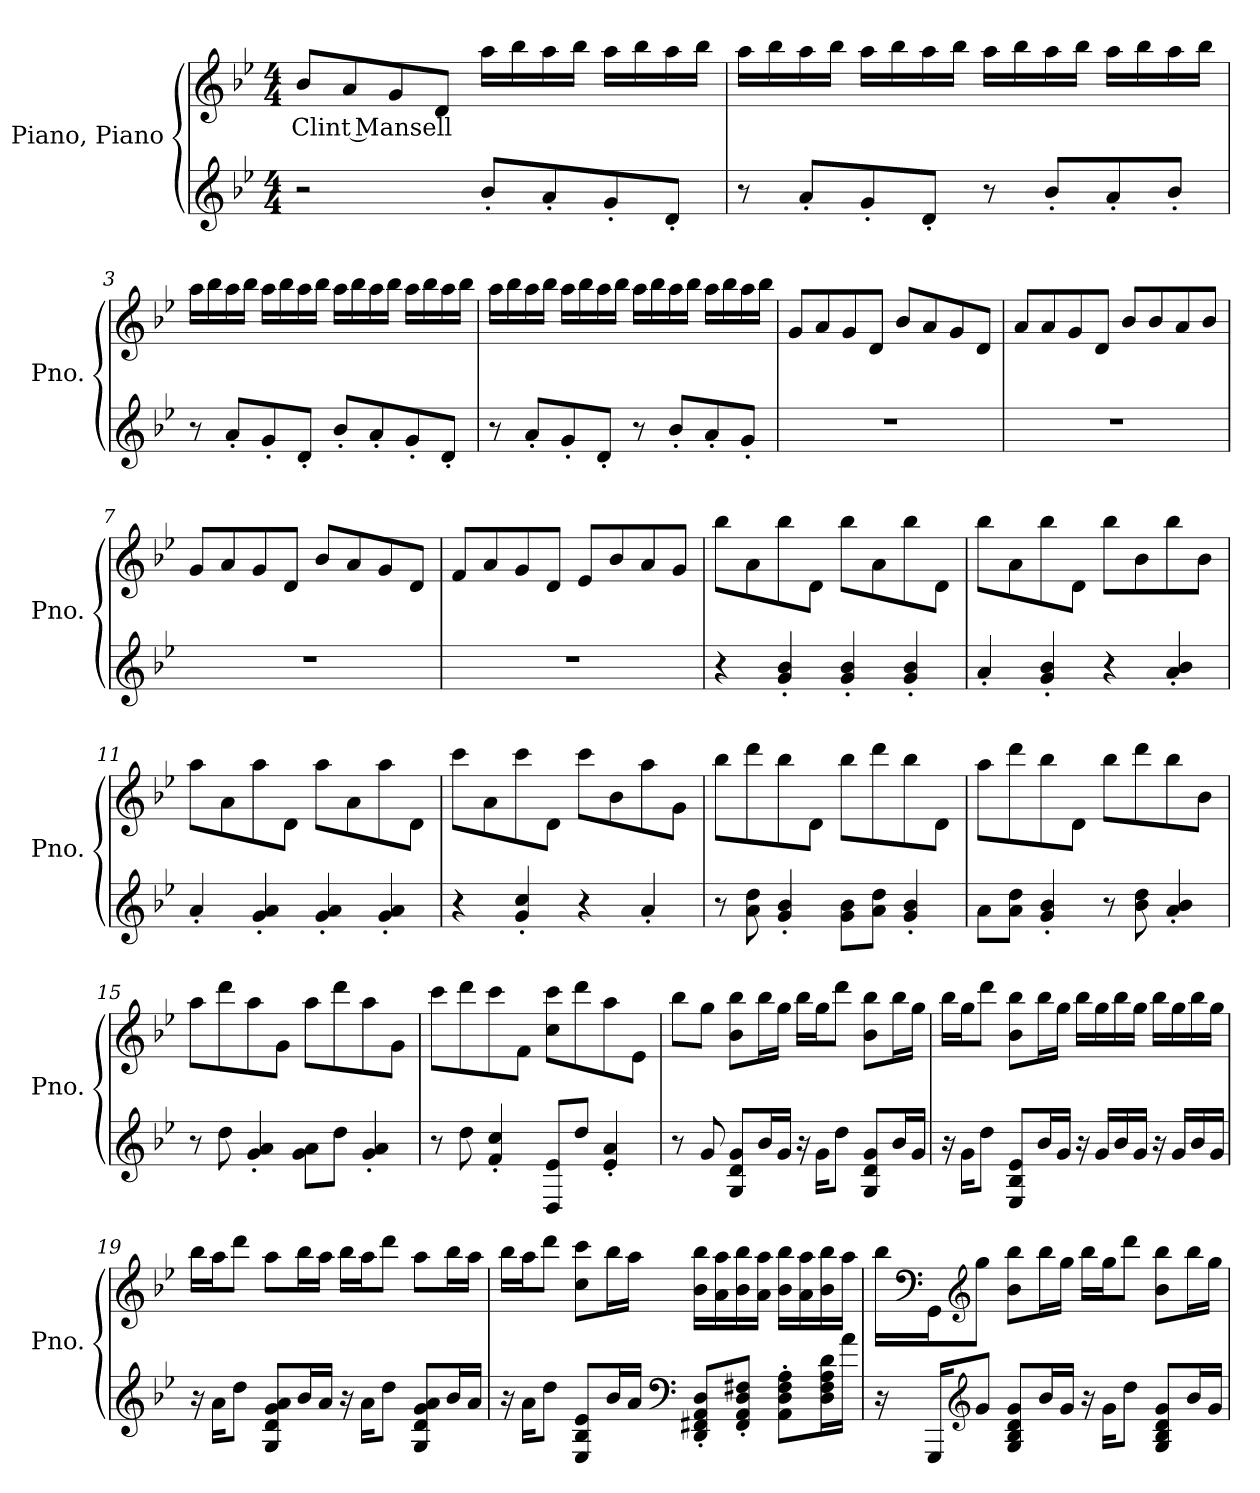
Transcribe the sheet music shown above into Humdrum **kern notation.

**kern	**kern	**text
*part1	*part1	*part1
*staff2	*staff1	*staff1
*I"Piano, Piano	*	*
*I'Pno.	*	*
*clefG2	*clefG2	*
*k[b-e-]	*k[b-e-]	*
*M4/4	*M4/4	*
*MM60	*MM60	*
=1	=1	=1
!	!	!LO:LY:b
2r	8b-/L	Clint Mansell
.	8a/	.
.	8g/	.
.	8d/J	.
8b-'/L	16aa\LL	.
.	16bb-\	.
8a'/	16aa\	.
.	16bb-\JJ	.
8g'/	16aa\LL	.
.	16bb-\	.
8d'/J	16aa\	.
.	16bb-\JJ	.
=2	=2	=2
8r	16aa\LL	.
.	16bb-\	.
8a'/L	16aa\	.
.	16bb-\JJ	.
8g'/	16aa\LL	.
.	16bb-\	.
8d'/J	16aa\	.
.	16bb-\JJ	.
8r	16aa\LL	.
.	16bb-\	.
8b-'/L	16aa\	.
.	16bb-\JJ	.
8a'/	16aa\LL	.
.	16bb-\	.
8b-'/J	16aa\	.
.	16bb-\JJ	.
!!LO:LB:g=z
=3	=3	=3
8r	16aa\LL	.
.	16bb-\	.
8a'/L	16aa\	.
.	16bb-\JJ	.
8g'/	16aa\LL	.
.	16bb-\	.
8d'/J	16aa\	.
.	16bb-\JJ	.
8b-'/L	16aa\LL	.
.	16bb-\	.
8a'/	16aa\	.
.	16bb-\JJ	.
8g'/	16aa\LL	.
.	16bb-\	.
8d'/J	16aa\	.
.	16bb-\JJ	.
=4	=4	=4
8r	16aa\LL	.
.	16bb-\	.
8a'/L	16aa\	.
.	16bb-\JJ	.
8g'/	16aa\LL	.
.	16bb-\	.
8d'/J	16aa\	.
.	16bb-\JJ	.
8r	16aa\LL	.
.	16bb-\	.
8b-'/L	16aa\	.
.	16bb-\JJ	.
8a'/	16aa\LL	.
.	16bb-\	.
8g'/J	16aa\	.
.	16bb-\JJ	.
!!LO:LB:g=z
=5	=5	=5
1r	8g/L	.
.	8a/	.
.	8g/	.
.	8d/J	.
.	8b-/L	.
.	8a/	.
.	8g/	.
.	8d/J	.
=6	=6	=6
1r	8a/L	.
.	8a/	.
.	8g/	.
.	8d/J	.
.	8b-/L	.
.	8b-/	.
.	8a/	.
.	8b-/J	.
=7	=7	=7
1r	8g/L	.
.	8a/	.
.	8g/	.
.	8d/J	.
.	8b-/L	.
.	8a/	.
.	8g/	.
.	8d/J	.
=8	=8	=8
1r	8f/L	.
.	8a/	.
.	8g/	.
.	8d/J	.
.	8e-/L	.
.	8b-/	.
.	8a/	.
.	8g/J	.
=9	=9	=9
4r	8bb-\L	.
.	8a\	.
4g/' 4b-/'	8bb-\	.
.	8d\J	.
4g/' 4b-/'	8bb-\L	.
.	8a\	.
4g/' 4b-/'	8bb-\	.
.	8d\J	.
!!LO:LB:g=z
=10	=10	=10
4a'/	8bb-\L	.
.	8a\	.
4g/' 4b-/'	8bb-\	.
.	8d\J	.
4r	8bb-\L	.
.	8b-\	.
4a/' 4b-/'	8bb-\	.
.	8b-\J	.
=11	=11	=11
4a'/	8aa\L	.
.	8a\	.
4g/' 4a/'	8aa\	.
.	8d\J	.
4g/' 4a/'	8aa\L	.
.	8a\	.
4g/' 4a/'	8aa\	.
.	8d\J	.
=12	=12	=12
4r	8ccc\L	.
.	8a\	.
4g/' 4cc/'	8ccc\	.
.	8d\J	.
4r	8ccc\L	.
.	8b-\	.
4a'/	8aa\	.
.	8g\J	.
=13	=13	=13
8r	8bb-\L	.
8a\ 8dd\	8ddd\	.
4g/' 4b-/'	8bb-\	.
.	8d\J	.
8g\ 8b-\L	8bb-\L	.
8a\ 8dd\J	8ddd\	.
4g/' 4b-/'	8bb-\	.
.	8d\J	.
!!LO:LB:g=z
=14	=14	=14
8a\L	8aa\L	.
8a\ 8dd\J	8ddd\	.
4g/' 4b-/'	8bb-\	.
.	8d\J	.
8r	8bb-\L	.
8b-\ 8dd\	8ddd\	.
4a/' 4b-/'	8bb-\	.
.	8b-\J	.
=15	=15	=15
8r	8aa\L	.
8dd\	8ddd\	.
4g/' 4a/'	8aa\	.
.	8g\J	.
8g\ 8a\L	8aa\L	.
8dd\J	8ddd\	.
4g/' 4a/'	8aa\	.
.	8g\J	.
=16	=16	=16
8r	8ccc\L	.
8dd\	8ddd\	.
4f/' 4cc/'	8ccc\	.
.	8f\J	.
8D/ 8e-/L	8cc\ 8ccc\L	.
8dd/J	8ddd\	.
4e-/' 4a/'	8aa\	.
.	8e-\J	.
=17	=17	=17
8r	8bb-\L	.
8g/	8gg\J	.
8G/ 8d/ 8g/L	8b-\ 8bb-\L	.
16b-/L	16bb-\L	.
16g/JJ	16gg\JJ	.
16r	16bb-\LL	.
16g\KL	16gg\J	.
8dd\J	8ddd\J	.
8G/ 8d/ 8g/L	8b-\ 8bb-\L	.
16b-/L	16bb-\L	.
16g/JJ	16gg\JJ	.
!!LO:LB:g=z
=18	=18	=18
16r	16bb-\LL	.
16g\KL	16gg\J	.
8dd\J	8ddd\J	.
8E-/ 8B-/ 8e-/L	8b-\ 8bb-\L	.
16b-/L	16bb-\L	.
16g/JJ	16gg\JJ	.
16r	16bb-\LL	.
16g/LL	16gg\	.
16b-/	16bb-\	.
16g/JJ	16gg\JJ	.
16r	16bb-\LL	.
16g/LL	16gg\	.
16b-/	16bb-\	.
16g/JJ	16gg\JJ	.
=19	=19	=19
16r	16bb-\LL	.
16a\KL	16aa\J	.
8dd\J	8ddd\J	.
8G/ 8d/ 8g/ 8a/L	8aa\L	.
16b-/L	16bb-\L	.
16a/JJ	16aa\JJ	.
16r	16bb-\LL	.
16a\KL	16aa\J	.
8dd\J	8ddd\J	.
8G/ 8d/ 8g/ 8a/L	8aa\L	.
16b-/L	16bb-\L	.
16a/JJ	16aa\JJ	.
!!LO:PB:g=z
=20	=20	=20
16r	16bb-\LL	.
16a\KL	16aa\J	.
8dd\J	8ddd\J	.
8E-/ 8B-/ 8e-/L	8cc\ 8ccc\L	.
16b-/L	16bb-\L	.
16a/JJ	16aa\JJ	.
*clefF4	*	*
8DD/' 8FF#X/' 8AA/' 8D/'L	16b-\ 16bb-\LL	.
.	16a\ 16aa\	.
8FF#/' 8AA/' 8D/' 8F#X/'J	16b-\ 16bb-\	.
.	16a\ 16aa\JJ	.
8AA\' 8D\' 8F#\' 8A\'L	16b-\ 16bb-\LL	.
.	16a\ 16aa\	.
16D\ 16F#\ 16A\ 16d\L	16b-\ 16bb-\	.
16a\JJ	16aa\JJ	.
=21	=21	=21
16r	16bb-\LL	.
*	*clefF4	*
16GGG/KL	16GG\J	.
*clefG2	*clefG2	*
8g/J	8gg\J	.
8G/ 8B-/ 8d/ 8g/L	8b-\ 8bb-\L	.
16b-/L	16bb-\L	.
16g/JJ	16gg\JJ	.
16r	16bb-\LL	.
16g\KL	16gg\J	.
8dd\J	8ddd\J	.
8G/ 8B-/ 8d/ 8g/L	8b-\ 8bb-\L	.
16b-/L	16bb-\L	.
16g/JJ	16gg\JJ	.
=	=	=
*-	*-	*-
